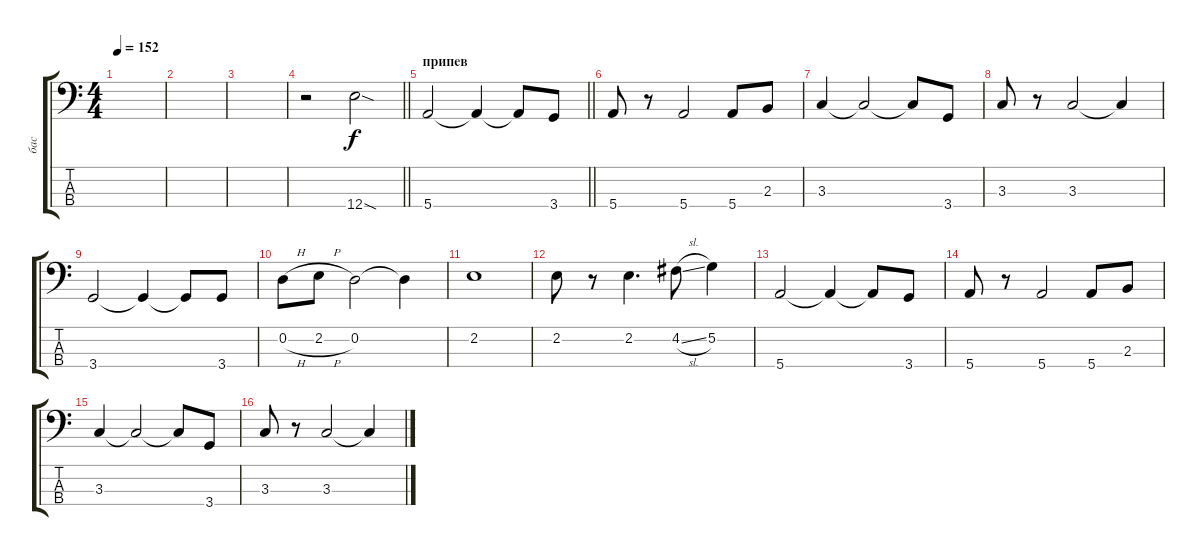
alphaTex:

\track ("бас" "бас") {instrument electricbassfinger}
\staff {score tabs}
\tuning (G2 D2 A1 E1) {hide}
\ts (4 4)
\tempo 152
\clef f4
\ks c
|
|
|
\barLineRight lightlight
r.2 12.4{sod}.2 |
\section ("" "припев")
\barLineRight lightlight
5.4.2 5.4{t}.4 5.4{t}.8 3.4.8 |
5.4.8 r.8 5.4.2 5.4.8 2.3.8 |
3.3.4 3.3{t}.2 3.3{t}.8 3.4.8 |
3.3.8 r.8 3.3.2 3.3{t}.4 |
3.4.2 3.4{t}.4 3.4{t}.8 3.4.8 |
0.2{h}.8 2.2{h}.8 0.2.2 0.2{t}.4 |
2.2.1 |
2.2.8 r.8 2.2.4{d} 4.2{sl}.8 5.2.4 |
5.4.2 5.4{t}.4 5.4{t}.8 3.4.8 |
5.4.8 r.8 5.4.2 5.4.8 2.3.8 |
3.3.4 3.3{t}.2 3.3{t}.8 3.4.8 |
3.3.8 r.8 3.3.2 3.3{t}.4
